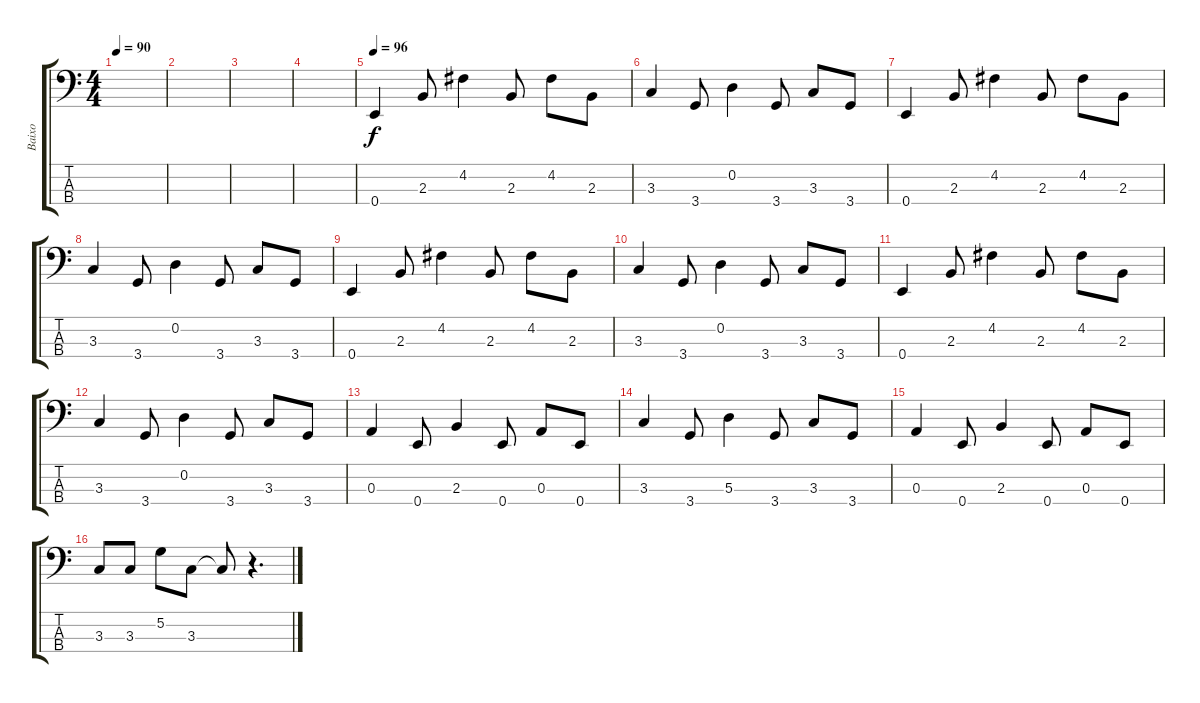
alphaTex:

\track ("Baixo" "Baixo") {instrument electricbassfinger}
\staff {score tabs}
\tuning (G2 D2 A1 E1) {hide}
\ts (4 4)
\tempo 90
\clef f4
\ks c
|
|
|
|
\tempo 96
0.4.4 2.3.8 4.2.4 2.3.8 4.2.8 2.3.8 |
3.3.4 3.4.8 0.2.4 3.4.8 3.3.8 3.4.8 |
0.4.4 2.3.8 4.2.4 2.3.8 4.2.8 2.3.8 |
3.3.4 3.4.8 0.2.4 3.4.8 3.3.8 3.4.8 |
0.4.4 2.3.8 4.2.4 2.3.8 4.2.8 2.3.8 |
3.3.4 3.4.8 0.2.4 3.4.8 3.3.8 3.4.8 |
0.4.4 2.3.8 4.2.4 2.3.8 4.2.8 2.3.8 |
3.3.4 3.4.8 0.2.4 3.4.8 3.3.8 3.4.8 |
0.3.4 0.4.8 2.3.4 0.4.8 0.3.8 0.4.8 |
3.3.4 3.4.8 5.3.4 3.4.8 3.3.8 3.4.8 |
0.3.4 0.4.8 2.3.4 0.4.8 0.3.8 0.4.8 |
3.3.8 3.3.8 5.2.8 3.3.8 3.3{t}.8 r.4{d}
